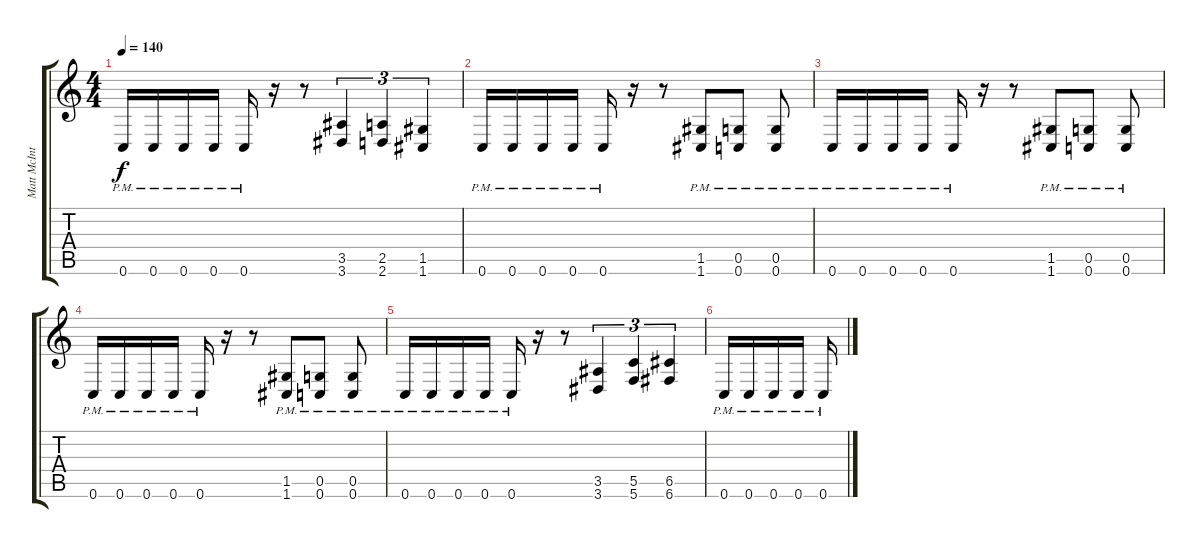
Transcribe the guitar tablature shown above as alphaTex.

\track ("Matt McIntosh" "Matt McInt") {instrument distortionguitar}
\staff {score tabs}
\tuning (D4 A3 F3 C3 G2 C2) {hide}
\ts (4 4)
\tempo 140
\clef g2
\ks c
0.6{pm}.16{dy f} 0.6{pm}.16 0.6{pm}.16 0.6{pm}.16 0.6{pm}.16 r.16 r.8 (3.5 3.6).4{tu (3 2)} (2.5 2.6).4{tu (3 2)} (1.5 1.6).4{tu (3 2)} |
0.6{pm}.16 0.6{pm}.16 0.6{pm}.16 0.6{pm}.16 0.6{pm}.16 r.16 r.8 (1.5{pm} 1.6{pm}).8 (0.5{pm} 0.6{pm}).8 (0.5{pm} 0.6{pm}).8 |
0.6{pm}.16 0.6{pm}.16 0.6{pm}.16 0.6{pm}.16 0.6{pm}.16 r.16 r.8 (1.5{pm} 1.6{pm}).8 (0.5{pm} 0.6{pm}).8 (0.5{pm} 0.6{pm}).8 |
0.6{pm}.16 0.6{pm}.16 0.6{pm}.16 0.6{pm}.16 0.6{pm}.16 r.16 r.8 (1.5{pm} 1.6{pm}).8 (0.5{pm} 0.6{pm}).8 (0.5{pm} 0.6{pm}).8 |
0.6{pm}.16 0.6{pm}.16 0.6{pm}.16 0.6{pm}.16 0.6{pm}.16 r.16 r.8 (3.5 3.6).4{tu (3 2)} (5.5 5.6).4{tu (3 2)} (6.5 6.6).4{tu (3 2)} |
0.6{pm}.16 0.6{pm}.16 0.6{pm}.16 0.6{pm}.16 0.6{pm}.16
